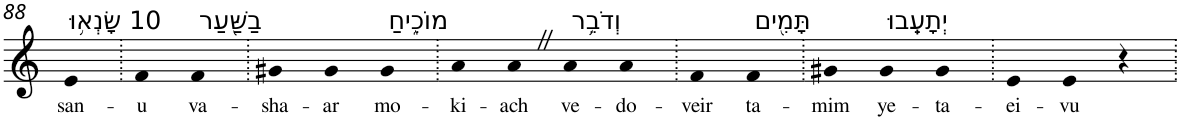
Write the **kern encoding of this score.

**kern	**text
*part1	*part1
*staff1	*staff1
*I"Piano	*
*I'Pno	*
!!LO:PB:g=z
*clefG2	*
*k[]	*
=88	=88
!LO:TX:a:t=10 שָׂנְא֥וּ	!
!	!LO:LY:b
4e	san-
=89.	=89.
!	!LO:LY:b
4f	-u
!LO:TX:a:t=בַשַּׁ֖עַר	!
!	!LO:LY:b
4f	va-
=90.	=90.
!	!LO:LY:b
4g#X	-sha-
!	!LO:LY:b
4g#	-ar
!LO:TX:a:t=מוֹכִ֑יחַ	!
!	!LO:LY:b
4g#	mo-
=91.	=91.
!	!LO:LY:b
4a	-ki-
!	!LO:LY:b
4aZ	-ach
!LO:TX:a:t=וְדֹבֵ֥ר	!
!	!LO:LY:b
4a	ve-
!	!LO:LY:b
4a	-do-
=92.	=92.
!	!LO:LY:b
4f	-veir
!LO:TX:a:t=תָּמִ֖ים	!
!	!LO:LY:b
4f	ta-
=93.	=93.
!	!LO:LY:b
4g#X	-mim
!LO:TX:a:t=יְתָעֵֽבוּ	!
!	!LO:LY:b
4g#	ye-
!	!LO:LY:b
4g#	-ta-
=94.	=94.
!	!LO:LY:b
4e	-ei-
!	!LO:LY:b
4e	-vu
4r	.
=.	=.
*-	*-
